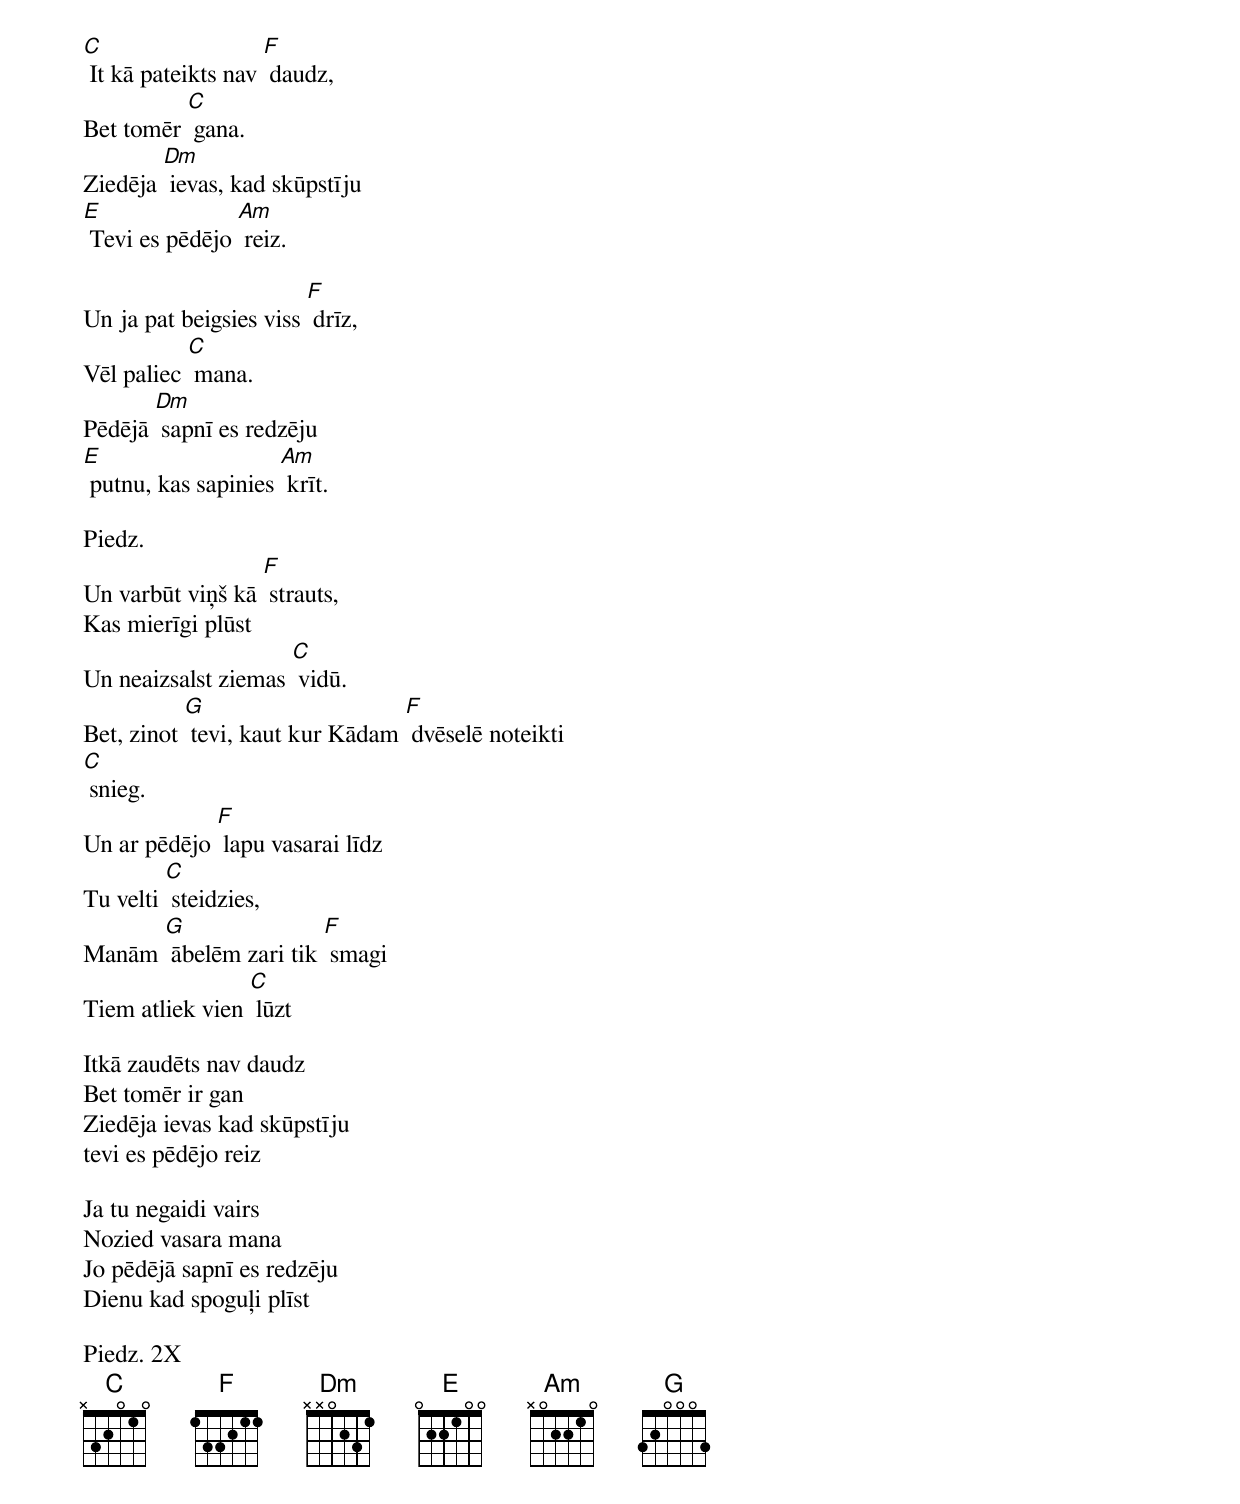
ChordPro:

[C] It kā pateikts nav [F] daudz,
Bet tomēr [C] gana.
Ziedēja [Dm] ievas, kad skūpstīju
[E] Tevi es pēdējo [Am] reiz.

Un ja pat beigsies viss [F] drīz,
Vēl paliec [C] mana.
Pēdējā [Dm] sapnī es redzēju
[E] putnu, kas sapinies [Am] krīt.

Piedz.
Un varbūt viņš kā [F] strauts,
Kas mierīgi plūst
Un neaizsalst ziemas [C] vidū.
Bet, zinot [G] tevi, kaut kur Kādam [F] dvēselē noteikti
[C] snieg.
Un ar pēdējo [F] lapu vasarai līdz
Tu velti [C] steidzies,
Manām [G] ābelēm zari tik [F] smagi
Tiem atliek vien [C] lūzt

Itkā zaudēts nav daudz
Bet tomēr ir gan
Ziedēja ievas kad skūpstīju
tevi es pēdējo reiz

Ja tu negaidi vairs
Nozied vasara mana
Jo pēdējā sapnī es redzēju
Dienu kad spoguļi plīst

Piedz. 2X
